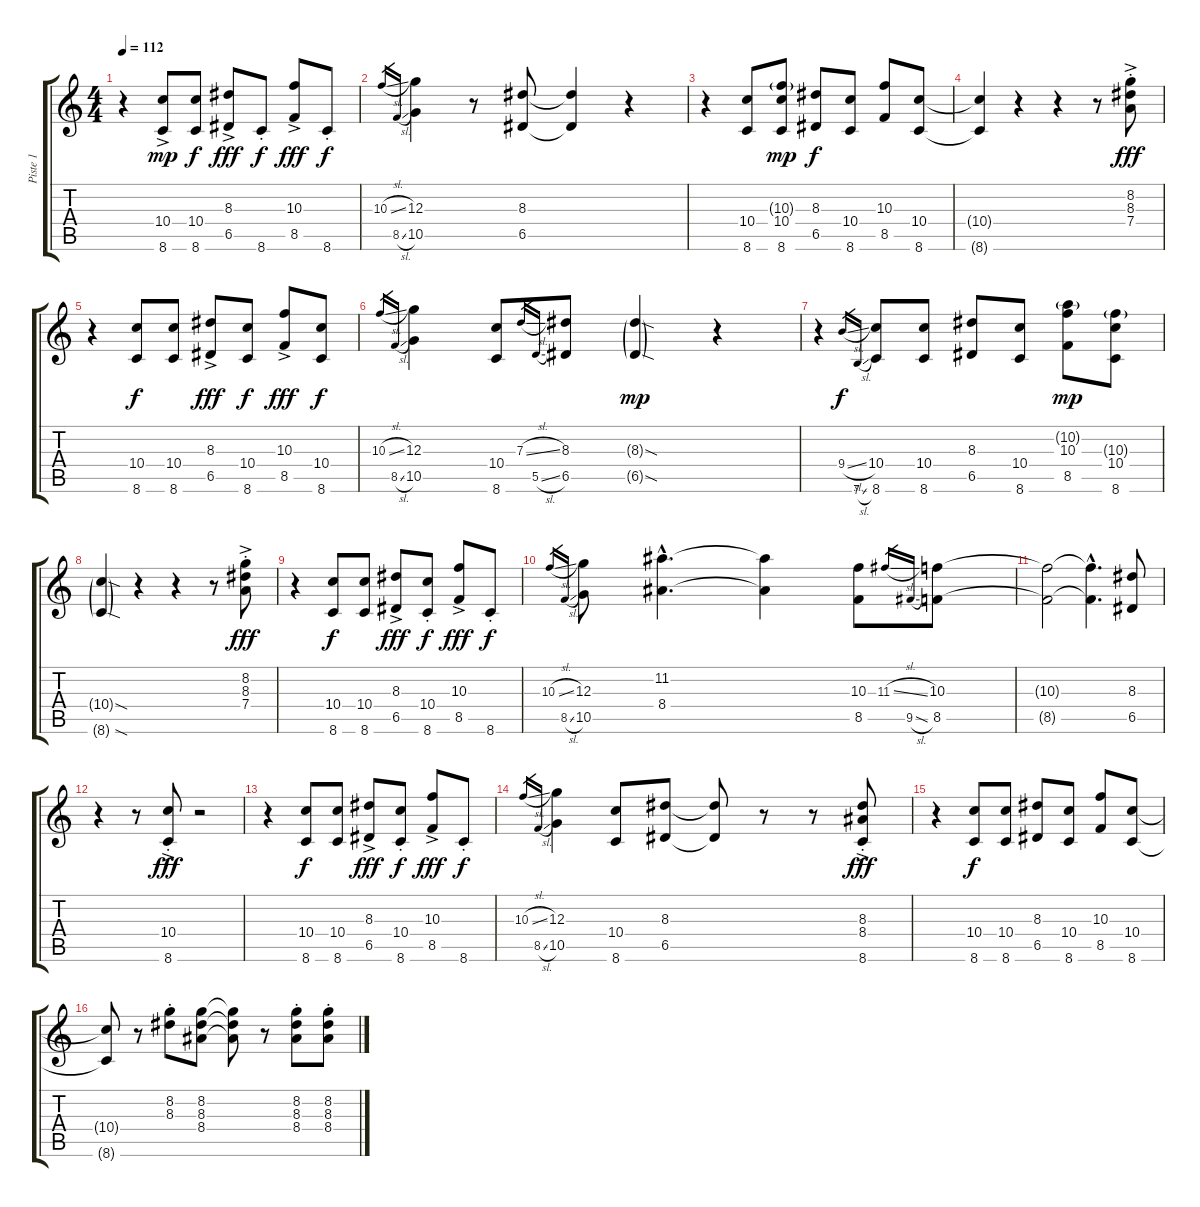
\track ("Piste 1" "Piste 1") {instrument electricguitarjazz}
\staff {score tabs}
\tuning (E4 B3 G3 D3 A2 E2) {hide}
\ts (4 4)
\tempo 112
\clef g2
\ks c
r.4{dy mp instrument electricguitarjazz} (10.4{ac} 8.6{ac}).8 (10.4 8.6).8{dy f} (8.3{ac} 6.5{ac}).8{dy fff} 8.6{st}.8{dy f} (10.3{ac} 8.5{ac}).8{dy fff} 8.6{st}.8{dy f} |
10.3{sl}.16{gr} 8.5{sl}.16{gr} (12.3 10.5).4 r.8 (8.3 6.5).8 (8.3{t} 6.5{t}).4 r.4 |
r.4 (10.4 8.6).8 (10.3{g} 10.4 8.6).8{dy mp} (8.3 6.5).8{dy f} (10.4 8.6).8 (10.3 8.5).8 (10.4 8.6).8 |
(10.4{t} 8.6{t}).4 r.4 r.4 r.8 (8.2{ac st} 8.3 7.4).8{dy fff} |
r.4 (10.4 8.6).8{dy f} (10.4 8.6).8 (8.3{ac} 6.5{ac}).8{dy fff} (10.4 8.6).8{dy f} (10.3{ac} 8.5{ac}).8{dy fff} (10.4 8.6).8{dy f} |
10.3{sl}.16{gr} 8.5{sl}.16{gr} (12.3 10.5).4 (10.4 8.6).8 7.3{sl}.16{gr} 5.5{sl}.16{gr} (8.3 6.5).8 (8.3{sod g} 6.5{sod g}).4{dy mp} r.4 |
r.4 9.4{sl}.16{gr dy f} 7.6{sl}.16{gr} (10.4 8.6).8 (10.4 8.6).8 (8.3 6.5).8 (10.4 8.6).8 (10.2{g} 10.3 8.5).8{dy mp} (10.3{g} 10.4 8.6).8 |
(10.4{sod g} 8.6{sod g}).4 r.4 r.4 r.8 (8.2{ac st} 8.3 7.4).8{dy fff} |
r.4 (10.4 8.6).8{dy f} (10.4 8.6).8 (8.3{ac} 6.5{ac}).8{dy fff} (10.4{st} 8.6{st}).8{dy f} (10.3{ac} 8.5{ac}).8{dy fff} 8.6{st}.8{dy f} |
10.3{sl}.16{gr} 8.5{sl}.16{gr} (12.3 10.5).8 (11.2{hac} 8.4{hac}).4{d} (11.2{t} 8.4{t}).4 (10.3 8.5).8 11.3{sl}.16{gr} 9.5{sl}.16{gr} (10.3 8.5).8 |
(10.3{t} 8.5{t}).2 (10.3{hac t} 8.5{hac t}).4{d} (8.3 6.5).8 |
r.4 r.8 (10.4{ac st} 8.6{ac st}).8{dy fff} r.2 |
r.4 (10.4 8.6).8{dy f} (10.4 8.6).8 (8.3{ac} 6.5{ac}).8{dy fff} (10.4{st} 8.6{st}).8{dy f} (10.3{ac} 8.5{ac}).8{dy fff} 8.6{st}.8{dy f} |
10.3{sl}.16{gr} 8.5{sl}.16{gr} (12.3 10.5).4 (10.4 8.6).8 (8.3 6.5).8 (8.3{t} 6.5{t}).8 r.8 r.8 (8.3{ac st} 8.4{ac st} 8.6{ac st}).8{dy fff} |
r.4 (10.4 8.6).8{dy f} (10.4 8.6).8 (8.3 6.5).8 (10.4 8.6).8 (10.3 8.5).8 (10.4 8.6).8 |
(10.4{t} 8.6{t}).8 r.8 (8.2{st} 8.3{st}).8 (8.2 8.3 8.4).8 (8.2{t} 8.3{t} 8.4{t}).8 r.8 (8.2{st} 8.3{st} 8.4{st}).8 (8.2{st} 8.3{st} 8.4{st}).8
